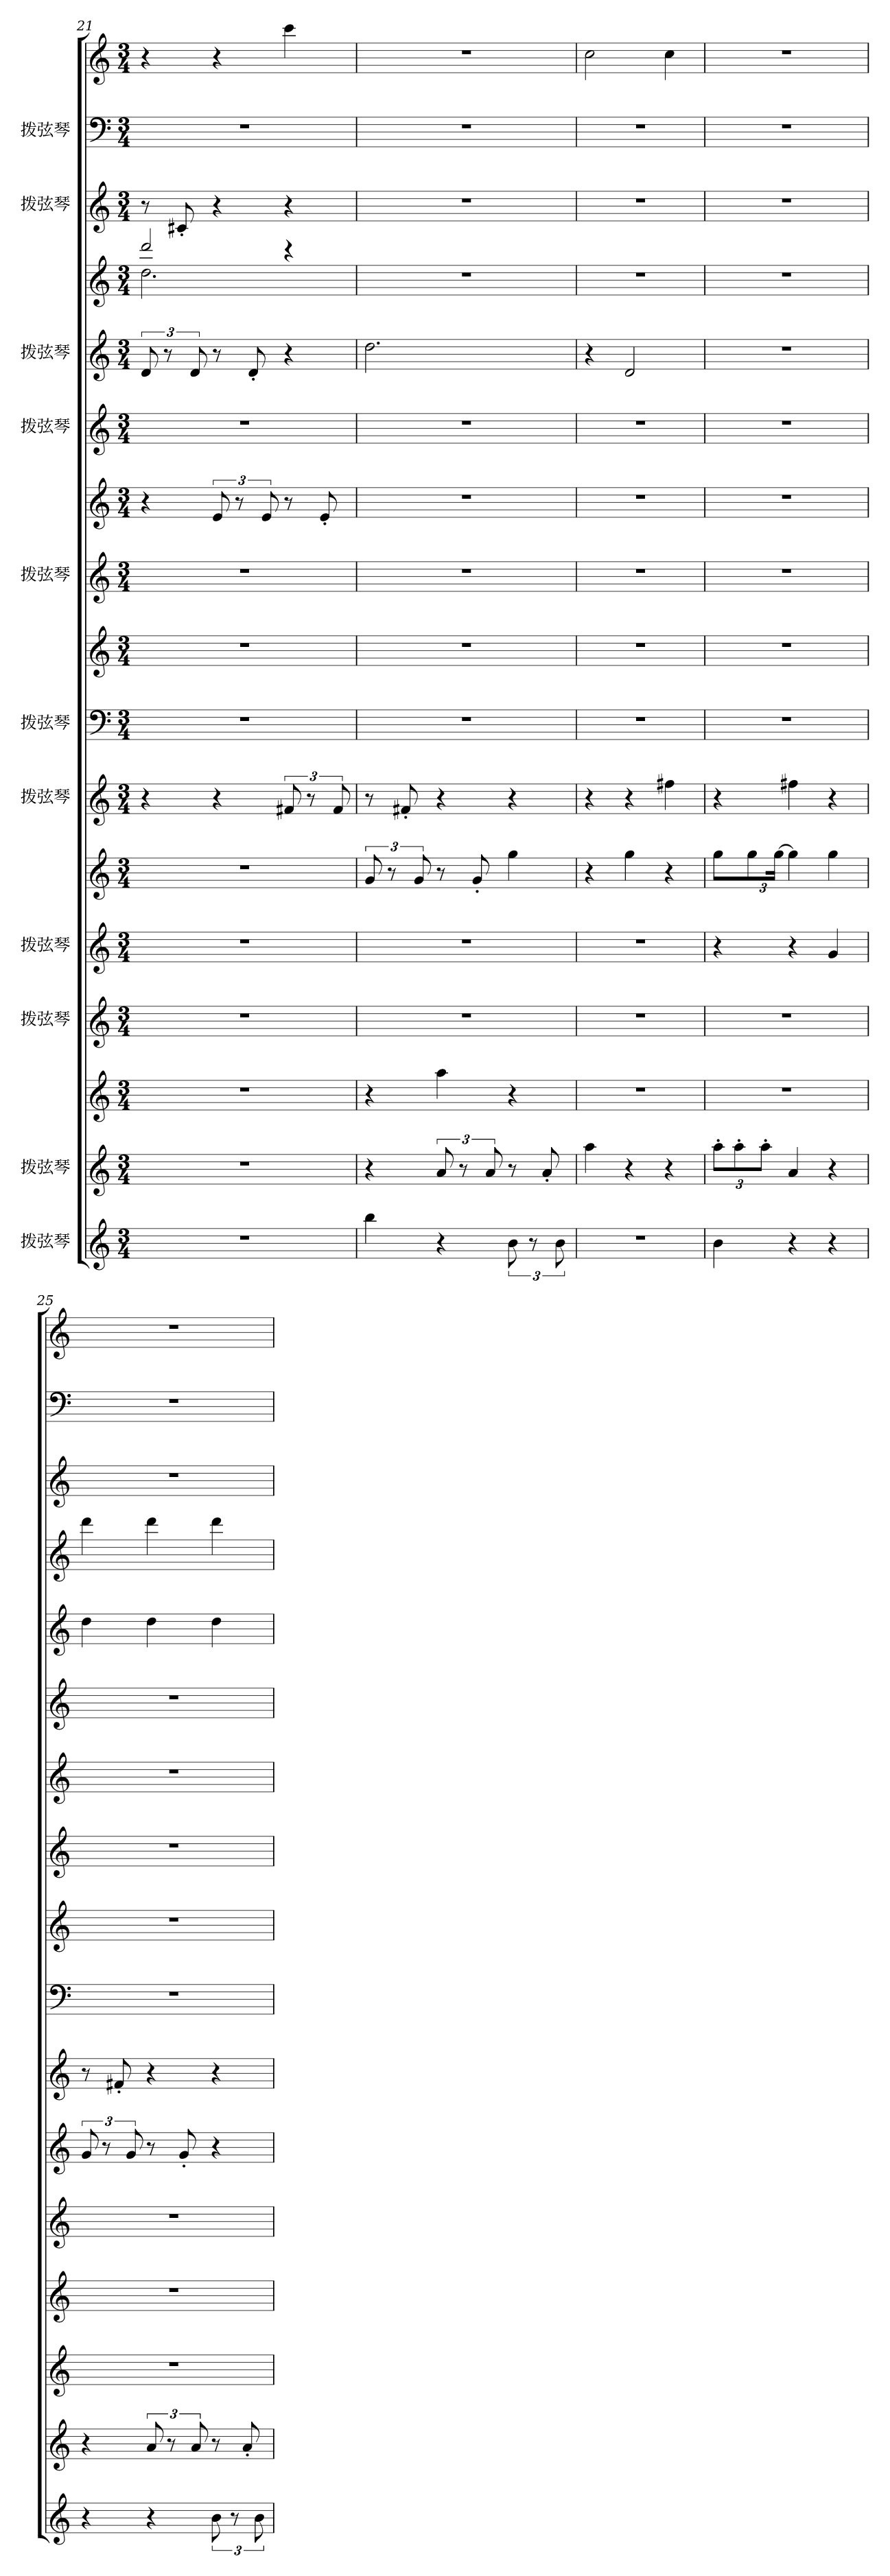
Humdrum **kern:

**kern	**kern	**kern	**kern	**kern	**kern	**kern	**kern	**kern	**kern	**kern	**kern	**kern	**kern	**kern	**kern	**kern
*part11	*part10	*part10	*part9	*part8	*part8	*part7	*part6	*part6	*part5	*part5	*part4	*part3	*part3	*part2	*part1	*part1
*staff17	*staff16	*staff15	*staff14	*staff13	*staff12	*staff11	*staff10	*staff9	*staff8	*staff7	*staff6	*staff5	*staff4	*staff3	*staff2	*staff1
*I"拨弦琴	*I"拨弦琴	*	*I"拨弦琴	*I"拨弦琴	*	*I"拨弦琴	*I"拨弦琴	*	*I"拨弦琴	*	*I"拨弦琴	*I"拨弦琴	*	*I"拨弦琴	*I"拨弦琴	*
!!LO:PB:g=z
*clefG2	*clefG2	*clefG2	*clefG2	*clefG2	*clefG2	*clefG2	*clefF4	*clefG2	*clefG2	*clefG2	*clefG2	*clefG2	*clefG2	*clefG2	*clefF4	*clefG2
*k[]	*k[]	*k[]	*k[]	*k[]	*k[]	*k[]	*k[]	*k[]	*k[]	*k[]	*k[]	*k[]	*k[]	*k[]	*k[]	*k[]
*M3/4	*M3/4	*M3/4	*M3/4	*M3/4	*M3/4	*M3/4	*M3/4	*M3/4	*M3/4	*M3/4	*M3/4	*M3/4	*M3/4	*M3/4	*M3/4	*M3/4
=21	=21	=21	=21	=21	=21	=21	=21	=21	=21	=21	=21	=21	=21	=21	=21	=21
*	*	*	*	*	*	*	*	*	*	*	*	*	*^	*	*	*
2.r	2.r	2.r	2.r	2.r	2.r	4r	2.r	2.r	2.r	4r	2.r	12d/	2ddd/	2.dd\	8r	2.r	4r
.	.	.	.	.	.	.	.	.	.	.	.	12r	.	.	.	.	.
.	.	.	.	.	.	.	.	.	.	.	.	.	.	.	8c#X'/	.	.
.	.	.	.	.	.	.	.	.	.	.	.	12d/	.	.	.	.	.
.	.	.	.	.	.	4r	.	.	.	12e/	.	8r	.	.	4r	.	4r
.	.	.	.	.	.	.	.	.	.	12r	.	.	.	.	.	.	.
.	.	.	.	.	.	.	.	.	.	.	.	8d'/	.	.	.	.	.
.	.	.	.	.	.	.	.	.	.	12e/	.	.	.	.	.	.	.
.	.	.	.	.	.	12f#X/	.	.	.	8r	.	4r	4r	.	4r	.	4ccc\
.	.	.	.	.	.	12r	.	.	.	.	.	.	.	.	.	.	.
.	.	.	.	.	.	.	.	.	.	8e'/	.	.	.	.	.	.	.
.	.	.	.	.	.	12f#/	.	.	.	.	.	.	.	.	.	.	.
*	*	*	*	*	*	*	*	*	*	*	*	*	*v	*v	*	*	*
=22	=22	=22	=22	=22	=22	=22	=22	=22	=22	=22	=22	=22	=22	=22	=22	=22
4bb\	4r	4r	2.r	2.r	12g/	8r	2.r	2.r	2.r	2.r	2.r	2.dd\	2.r	2.r	2.r	2.r
.	.	.	.	.	12r	.	.	.	.	.	.	.	.	.	.	.
.	.	.	.	.	.	8f#X'/	.	.	.	.	.	.	.	.	.	.
.	.	.	.	.	12g/	.	.	.	.	.	.	.	.	.	.	.
4r	12a/	4aa\	.	.	8r	4r	.	.	.	.	.	.	.	.	.	.
.	12r	.	.	.	.	.	.	.	.	.	.	.	.	.	.	.
.	.	.	.	.	8g'/	.	.	.	.	.	.	.	.	.	.	.
.	12a/	.	.	.	.	.	.	.	.	.	.	.	.	.	.	.
12b\	8r	4r	.	.	4gg\	4r	.	.	.	.	.	.	.	.	.	.
12r	.	.	.	.	.	.	.	.	.	.	.	.	.	.	.	.
.	8a'/	.	.	.	.	.	.	.	.	.	.	.	.	.	.	.
12b\	.	.	.	.	.	.	.	.	.	.	.	.	.	.	.	.
=23	=23	=23	=23	=23	=23	=23	=23	=23	=23	=23	=23	=23	=23	=23	=23	=23
2.r	4aa\	2.r	2.r	2.r	4r	4r	2.r	2.r	2.r	2.r	2.r	4r	2.r	2.r	2.r	2cc\
.	4r	.	.	.	4gg\	4r	.	.	.	.	.	2d/	.	.	.	.
.	4r	.	.	.	4r	4ff#X\	.	.	.	.	.	.	.	.	.	4cc\
=24	=24	=24	=24	=24	=24	=24	=24	=24	=24	=24	=24	=24	=24	=24	=24	=24
*	*Xbrackettup	*	*	*	*	*	*	*	*	*	*	*	*	*	*	*
4b\	12aa'\L	2.r	2.r	4r	8gg\L	4r	2.r	2.r	2.r	2.r	2.r	2.r	2.r	2.r	2.r	2.r
.	12aa'\	.	.	.	.	.	.	.	.	.	.	.	.	.	.	.
*	*	*	*	*	*Xbrackettup	*	*	*	*	*	*	*	*	*	*	*
.	.	.	.	.	12gg\	.	.	.	.	.	.	.	.	.	.	.
.	12aa'\J	.	.	.	.	.	.	.	.	.	.	.	.	.	.	.
.	.	.	.	.	[24gg\Jk	.	.	.	.	.	.	.	.	.	.	.
4r	4a/	.	.	4r	4gg\]	4ff#X\	.	.	.	.	.	.	.	.	.	.
4r	4r	.	.	4g/	4gg\	4r	.	.	.	.	.	.	.	.	.	.
!!LO:PB:g=z
=25	=25	=25	=25	=25	=25	=25	=25	=25	=25	=25	=25	=25	=25	=25	=25	=25
*	*	*	*	*	*brackettup	*	*	*	*	*	*	*	*	*	*	*
4r	4r	2.r	2.r	2.r	12g/	8r	2.r	2.r	2.r	2.r	2.r	4dd\	4ddd\	2.r	2.r	2.r
.	.	.	.	.	12r	.	.	.	.	.	.	.	.	.	.	.
.	.	.	.	.	.	8f#X'/	.	.	.	.	.	.	.	.	.	.
.	.	.	.	.	12g/	.	.	.	.	.	.	.	.	.	.	.
*	*brackettup	*	*	*	*	*	*	*	*	*	*	*	*	*	*	*
4r	12a/	.	.	.	8r	4r	.	.	.	.	.	4dd\	4ddd\	.	.	.
.	12r	.	.	.	.	.	.	.	.	.	.	.	.	.	.	.
.	.	.	.	.	8g'/	.	.	.	.	.	.	.	.	.	.	.
.	12a/	.	.	.	.	.	.	.	.	.	.	.	.	.	.	.
12b\	8r	.	.	.	4r	4r	.	.	.	.	.	4dd\	4ddd\	.	.	.
12r	.	.	.	.	.	.	.	.	.	.	.	.	.	.	.	.
.	8a'/	.	.	.	.	.	.	.	.	.	.	.	.	.	.	.
12b\	.	.	.	.	.	.	.	.	.	.	.	.	.	.	.	.
=	=	=	=	=	=	=	=	=	=	=	=	=	=	=	=	=
*-	*-	*-	*-	*-	*-	*-	*-	*-	*-	*-	*-	*-	*-	*-	*-	*-
